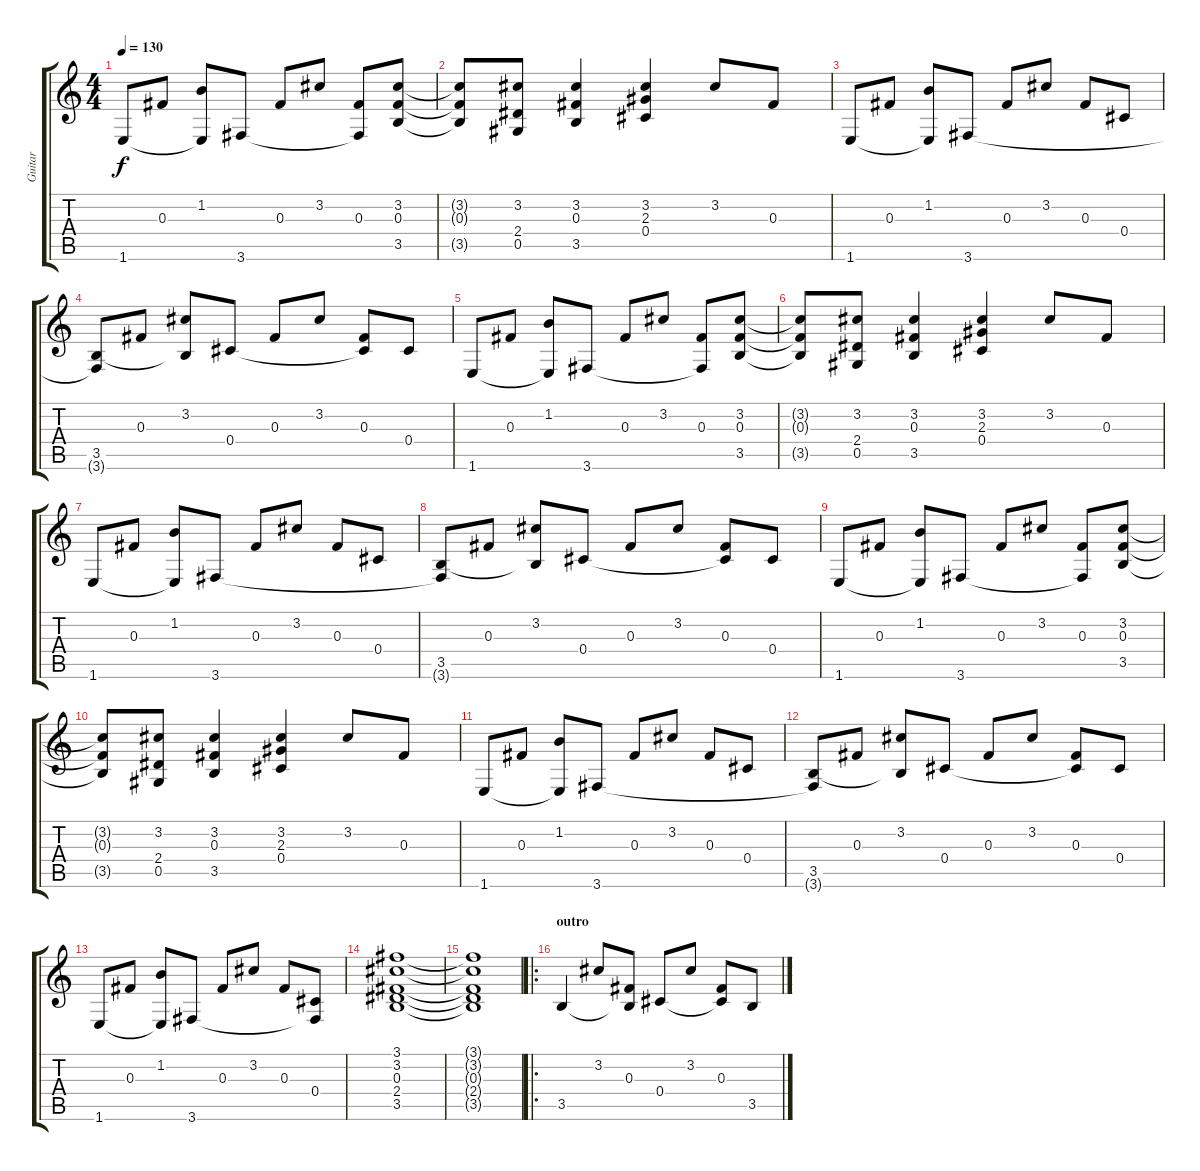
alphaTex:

\track ("Guitar" "Guitar") {instrument acousticguitarsteel}
\staff {score tabs}
\tuning (Eb4 Bb3 Gb3 Db3 Ab2 Eb2) {hide}
\ts (4 4)
\tempo 130
\clef g2
\ks c
1.6.8{dy f} 0.3.8 (1.2 1.6{t}).8 3.6.8 0.3.8 3.2.8 (0.3 3.6{t}).8 (3.2 0.3 3.5).8 |
(3.2{t} 0.3{t} 3.5{t}).8 (3.2 2.4 0.5).8 (3.2 0.3 3.5).4 (3.2 2.3 0.4).4 3.2.8 0.3.8 |
1.6.8 0.3.8 (1.2 1.6{t}).8 3.6.8 0.3.8 3.2.8 0.3.8 0.4.8 |
(3.5 3.6{t}).8 0.3.8 (3.2 3.5{t}).8 0.4.8 0.3.8 3.2.8 (0.3 0.4{t}).8 0.4.8 |
1.6.8 0.3.8 (1.2 1.6{t}).8 3.6.8 0.3.8 3.2.8 (0.3 3.6{t}).8 (3.2 0.3 3.5).8 |
(3.2{t} 0.3{t} 3.5{t}).8 (3.2 2.4 0.5).8 (3.2 0.3 3.5).4 (3.2 2.3 0.4).4 3.2.8 0.3.8 |
1.6.8 0.3.8 (1.2 1.6{t}).8 3.6.8 0.3.8 3.2.8 0.3.8 0.4.8 |
(3.5 3.6{t}).8 0.3.8 (3.2 3.5{t}).8 0.4.8 0.3.8 3.2.8 (0.3 0.4{t}).8 0.4.8 |
1.6.8 0.3.8 (1.2 1.6{t}).8 3.6.8 0.3.8 3.2.8 (0.3 3.6{t}).8 (3.2 0.3 3.5).8 |
(3.2{t} 0.3{t} 3.5{t}).8 (3.2 2.4 0.5).8 (3.2 0.3 3.5).4 (3.2 2.3 0.4).4 3.2.8 0.3.8 |
1.6.8 0.3.8 (1.2 1.6{t}).8 3.6.8 0.3.8 3.2.8 0.3.8 0.4.8 |
(3.5 3.6{t}).8 0.3.8 (3.2 3.5{t}).8 0.4.8 0.3.8 3.2.8 (0.3 0.4{t}).8 0.4.8 |
1.6.8 0.3.8 (1.2 1.6{t}).8 3.6.8 0.3.8 3.2.8 0.3.8 (0.4 3.6{t}).8 |
(3.1 3.2 0.3 2.4 3.5).1 |
(3.1{t} 3.2{t} 0.3{t} 2.4{t} 3.5{t}).1 |
\ro
\section ("" "outro")
3.5.4 3.2.8 (0.3 3.5{t}).8 0.4.8 3.2.8 (0.3 0.4{t}).8 3.5.8
